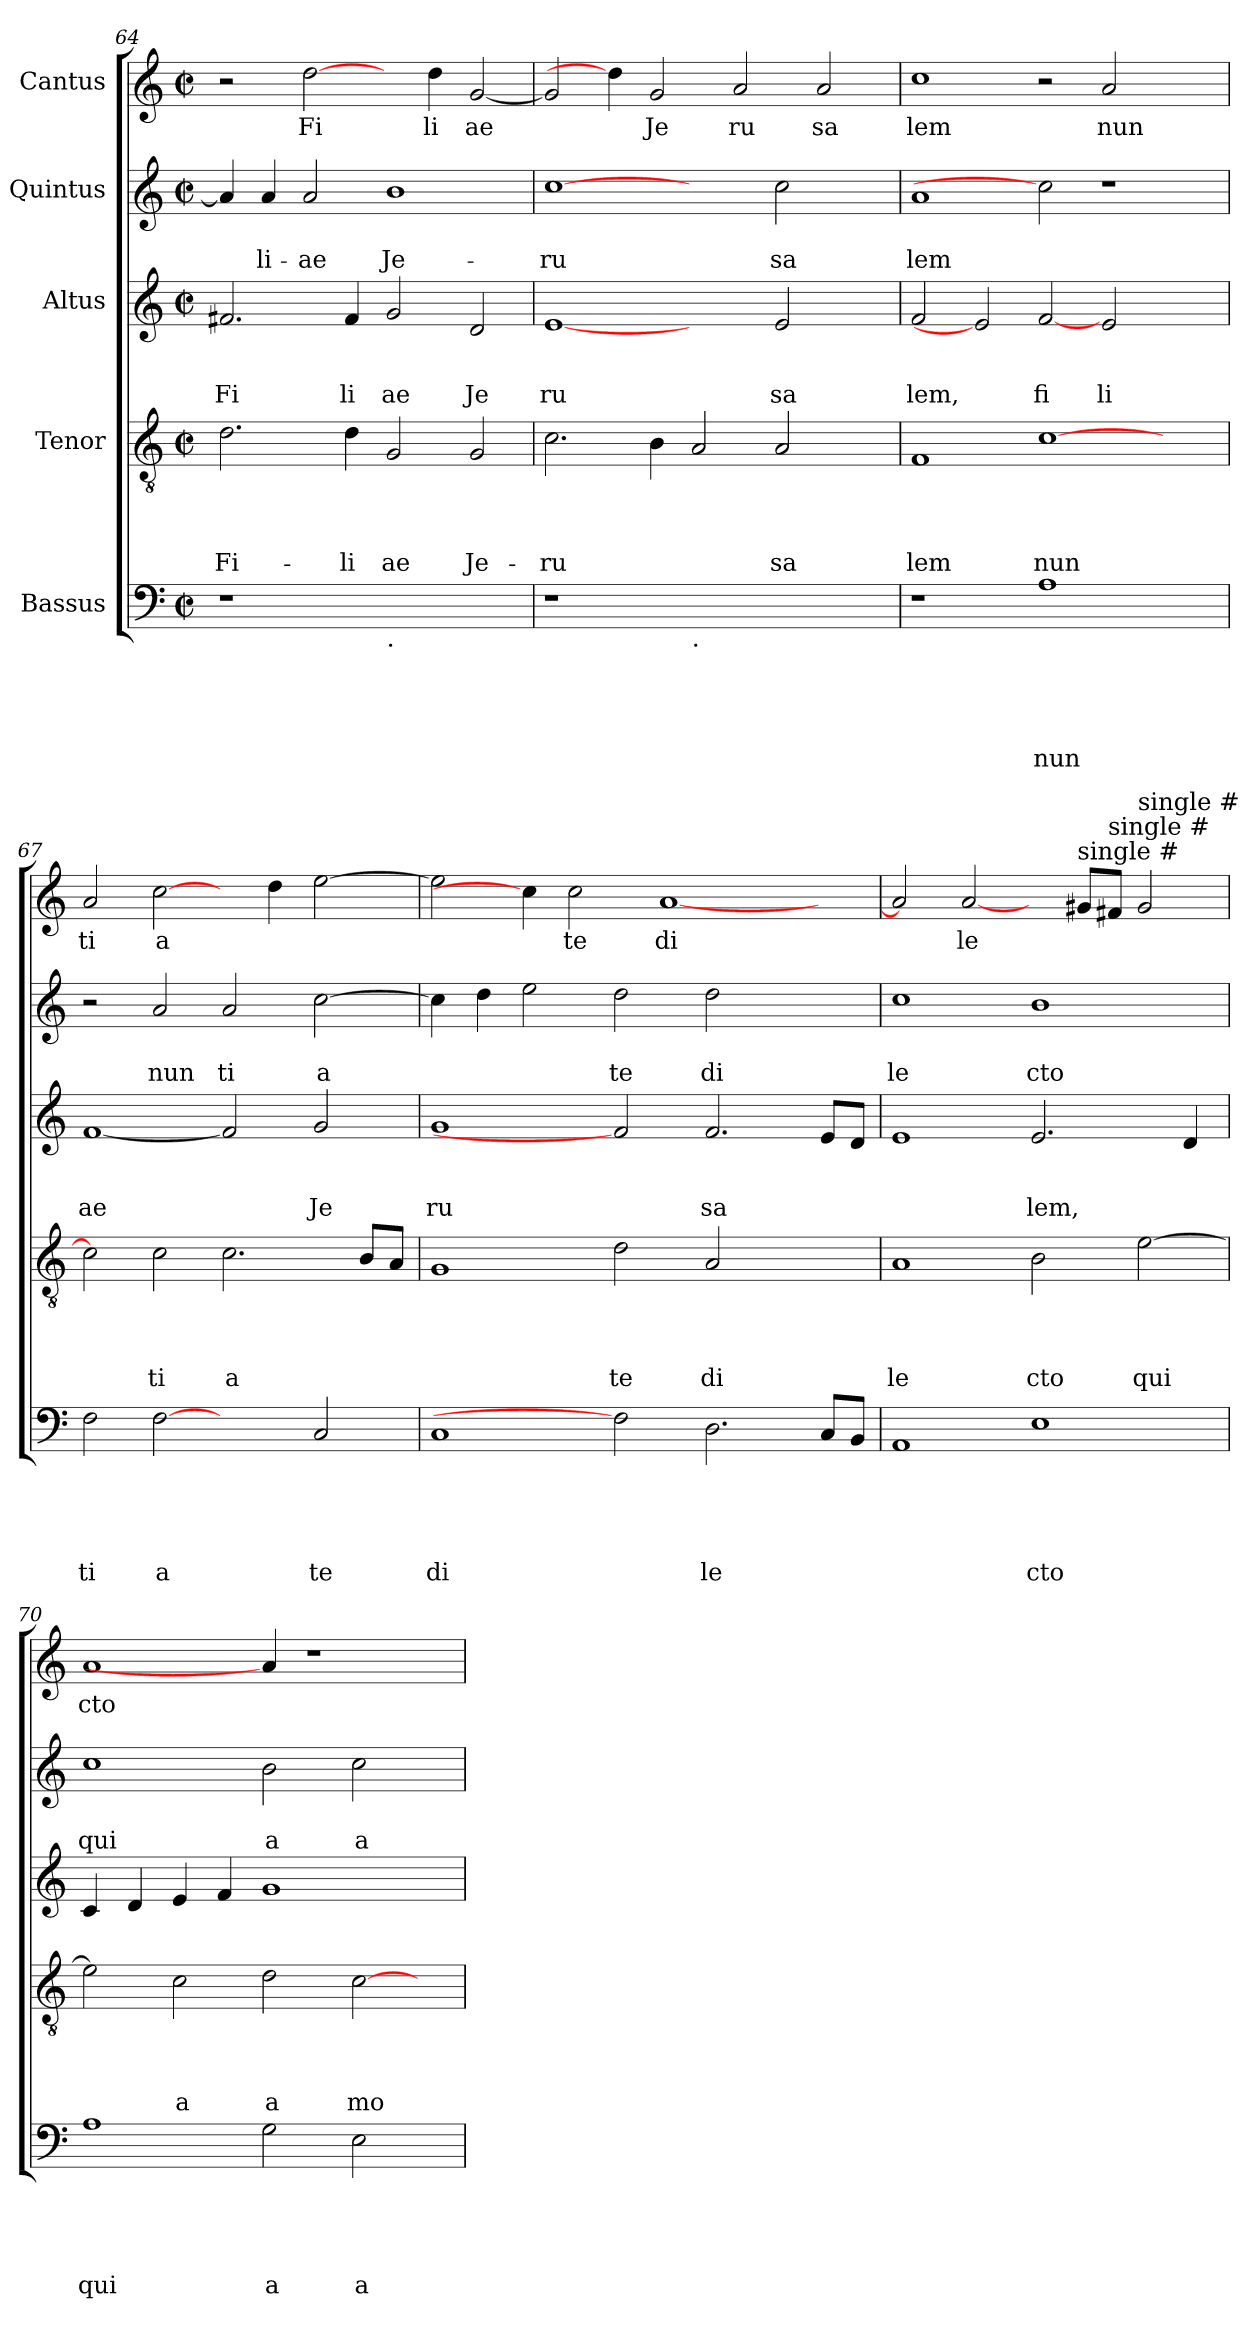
**kern	**text	**text	**text	**text	**text	**kern	**text	**text	**text	**text	**kern	**text	**text	**text	**kern	**text	**text	**kern	**text
*part5	*part5	*part5	*part5	*part5	*part5	*part4	*part4	*part4	*part4	*part4	*part3	*part3	*part3	*part3	*part2	*part2	*part2	*part1	*part1
*staff5	*staff5	*staff5	*staff5	*staff5	*staff5	*staff4	*staff4	*staff4	*staff4	*staff4	*staff3	*staff3	*staff3	*staff3	*staff2	*staff2	*staff2	*staff1	*staff1
*I"Bassus	*	*	*	*	*	*I"Tenor	*	*	*	*	*I"Altus	*	*	*	*I"Quintus	*	*	*I"Cantus	*
*clefF4	*	*	*	*	*	*clefGv2	*	*	*	*	*clefG2	*	*	*	*clefG2	*	*	*clefG2	*
*k[]	*	*	*	*	*	*k[]	*	*	*	*	*k[]	*	*	*	*k[]	*	*	*k[]	*
*C:	*	*	*	*	*	*C:	*	*	*	*	*C:	*	*	*	*C:	*	*	*C:	*
*M2/2	*	*	*	*	*	*M2/2	*	*	*	*	*M2/2	*	*	*	*M2/2	*	*	*M2/2	*
*met(c|)	*	*	*	*	*	*met(c|)	*	*	*	*	*met(c|)	*	*	*	*met(c|)	*	*	*met(c|)	*
=64	=64	=64	=64	=64	=64	=64	=64	=64	=64	=64	=64	=64	=64	=64	=64	=64	=64	=64	=64
!	!	!	!	!	!	!	!	!	!	!LO:LY:b	!	!	!	!LO:LY:b	!	!	!	!	!
1r	.	.	.	.	.	2.d\	.	.	.	Fi-	2.f#X/	.	.	Fi	4a/]	.	.	2r	.
!	!	!	!	!	!	!	!	!	!	!	!	!	!	!	!	!	!LO:LY:b	!	!
.	.	.	.	.	.	.	.	.	.	.	.	.	.	.	4a/	.	-li-	.	.
!	!	!	!	!	!	!	!	!	!	!	!	!	!	!	!	!	!LO:LY:b	!	!LO:LY:b
.	.	.	.	.	.	.	.	.	.	.	.	.	.	.	2a/	.	-ae	[2dd\	Fi
!	!	!	!	!	!	!	!	!	!	!LO:LY:b	!	!	!	!LO:LY:b	!	!	!	!	!
.	.	.	.	.	.	4d\	.	.	.	-li	4f#/	.	.	li	.	.	.	.	.
!LO:TX:b:t=.	!	!	!	!	!	!	!	!	!	!	!	!	!	!	!	!	!	!	!
!	!	!	!	!	!	!	!	!	!	!LO:LY:b	!	!	!	!LO:LY:b	!	!	!LO:LY:b	!	!
1ryy	.	.	.	.	.	2G/	.	.	.	ae	2g/	.	.	ae	1b	.	Je-	4ryy	.
!	!	!	!	!	!	!	!	!	!	!	!	!	!	!	!	!	!	!	!LO:LY:b
.	.	.	.	.	.	.	.	.	.	.	.	.	.	.	.	.	.	4dd\	li
!	!	!	!	!	!	!	!	!	!	!LO:LY:b	!	!	!	!LO:LY:b	!	!	!	!	!LO:LY:b
.	.	.	.	.	.	2G/	.	.	.	Je-	2d/	.	.	Je	.	.	.	[<2g/	ae
!!LO:LB:g=z
=65	=65	=65	=65	=65	=65	=65	=65	=65	=65	=65	=65	=65	=65	=65	=65	=65	=65	=65	=65
!	!	!	!	!	!	!	!	!	!	!LO:LY:b	!	!	!	!LO:LY:b	!	!	!LO:LY:b	!	!
1r	.	.	.	.	.	2.c\	.	.	.	-ru	[1e	.	.	ru	[1cc	.	-ru	2g/]	.
.	.	.	.	.	.	.	.	.	.	.	.	.	.	.	.	.	.	4dd\]	.
!	!	!	!	!	!	!	!	!	!	!	!	!	!	!	!	!	!	!	!LO:LY:b
.	.	.	.	.	.	4B\	.	.	.	.	.	.	.	.	.	.	.	2g/	Je
!LO:TX:b:t=.	!	!	!	!	!	!	!	!	!	!	!	!	!	!	!	!	!	!	!
1ryy	.	.	.	.	.	2A/	.	.	.	.	2ryy	.	.	.	2ryy	.	.	.	.
!	!	!	!	!	!	!	!	!	!	!	!	!	!	!	!	!	!	!	!LO:LY:b
.	.	.	.	.	.	.	.	.	.	.	.	.	.	.	.	.	.	2a/	ru
!	!	!	!	!	!	!	!	!	!	!LO:LY:b	!	!	!	!LO:LY:b	!	!	!LO:LY:b	!	!
.	.	.	.	.	.	2A/	.	.	.	sa	2e/	.	.	sa	2cc\	.	sa	.	.
!	!	!	!	!	!	!	!	!	!	!	!	!	!	!	!	!	!	!	!LO:LY:b
.	.	.	.	.	.	.	.	.	.	.	.	.	.	.	.	.	.	2a/	sa
4ryy	.	.	.	.	.	4ryy	.	.	.	.	4ryy	.	.	.	4ryy	.	.	.	.
=66	=66	=66	=66	=66	=66	=66	=66	=66	=66	=66	=66	=66	=66	=66	=66	=66	=66	=66	=66
!	!	!	!	!	!	!	!	!	!	!LO:LY:b	!	!	!	!LO:LY:b	!	!	!LO:LY:b	!	!LO:LY:b
1r	.	.	.	.	.	1F	.	.	.	lem	2f/	.	.	lem,	1a	.	lem	1cc	lem
.	.	.	.	.	.	.	.	.	.	.	2e]	.	.	.	.	.	.	.	.
!	!	!	!	!	!LO:LY:b	!	!	!	!	!LO:LY:b	!	!	!	!LO:LY:b	!	!	!	!	!
1A	.	.	.	.	nun	[>1c	.	.	.	nun	[2f	.	.	fi	2cc]	.	.	2r	.
!	!	!	!	!	!	!	!	!	!	!	!	!	!	!LO:LY:b	!	!	!	!	!LO:LY:b
.	.	.	.	.	.	.	.	.	.	.	2e/	.	.	li	1r	.	.	2a/	nun
2ryy	.	.	.	.	.	2ryy	.	.	.	.	2ryy	.	.	.	.	.	.	2ryy	.
=67	=67	=67	=67	=67	=67	=67	=67	=67	=67	=67	=67	=67	=67	=67	=67	=67	=67	=67	=67
!	!	!	!	!	!LO:LY:b	!	!	!	!	!	!	!	!	!LO:LY:b	!	!	!	!	!LO:LY:b
2F\	.	.	.	.	ti	2c\]	.	.	.	.	[1f	.	.	ae	2r	.	.	2a/	ti
!	!	!	!	!	!LO:LY:b	!	!	!	!	!LO:LY:b	!	!	!	!	!	!	!LO:LY:b	!	!LO:LY:b
[2F	.	.	.	.	a	2c\	.	.	.	ti	.	.	.	.	2a/	.	nun	[2cc\	a
!	!	!	!	!	!	!	!	!	!	!LO:LY:b	!	!	!	!	!	!	!LO:LY:b	!	!
2ryy	.	.	.	.	.	2.c\	.	.	.	a	2f]	.	.	.	2a/	.	ti	4ryy	.
.	.	.	.	.	.	.	.	.	.	.	.	.	.	.	.	.	.	4dd\	.
!	!	!	!	!	!LO:LY:b	!	!	!	!	!	!	!	!	!LO:LY:b	!	!	!LO:LY:b	!	!
2C/	.	.	.	.	te	.	.	.	.	.	2g/	.	.	Je	[>2cc\	.	a	[>2ee\	.
.	.	.	.	.	.	8B/L	.	.	.	.	.	.	.	.	.	.	.	.	.
.	.	.	.	.	.	8A/J	.	.	.	.	.	.	.	.	.	.	.	.	.
=68	=68	=68	=68	=68	=68	=68	=68	=68	=68	=68	=68	=68	=68	=68	=68	=68	=68	=68	=68
!	!	!	!	!	!LO:LY:b	!	!	!	!	!	!	!	!	!LO:LY:b	!	!	!	!	!
1C	.	.	.	.	di	1G	.	.	.	.	1g	.	.	ru	4cc\]	.	.	2ee\]	.
.	.	.	.	.	.	.	.	.	.	.	.	.	.	.	4dd\	.	.	.	.
.	.	.	.	.	.	.	.	.	.	.	.	.	.	.	2ee\	.	.	4cc\]	.
!	!	!	!	!	!	!	!	!	!	!	!	!	!	!	!	!	!	!	!LO:LY:b
.	.	.	.	.	.	.	.	.	.	.	.	.	.	.	.	.	.	2cc\	te
!	!	!	!	!	!	!	!	!	!	!LO:LY:b	!	!	!	!	!	!	!LO:LY:b	!	!
2F]	.	.	.	.	.	2d\	.	.	.	te	2f]	.	.	.	2dd\	.	te	.	.
!	!	!	!	!	!	!	!	!	!	!	!	!	!	!	!	!	!	!	!LO:LY:b
.	.	.	.	.	.	.	.	.	.	.	.	.	.	.	.	.	.	[<1a	di
!	!	!	!	!	!LO:LY:b	!	!	!	!	!LO:LY:b	!	!	!	!LO:LY:b	!	!	!LO:LY:b	!	!
2.D\	.	.	.	.	le	2A/	.	.	.	di	2.f/	.	.	sa	2dd\	.	di	.	.
.	.	.	.	.	.	2ryy	.	.	.	.	.	.	.	.	2ryy	.	.	.	.
8C/L	.	.	.	.	.	.	.	.	.	.	8e/L	.	.	.	.	.	.	4ryy	.
8BB/J	.	.	.	.	.	.	.	.	.	.	8d/J	.	.	.	.	.	.	.	.
=69	=69	=69	=69	=69	=69	=69	=69	=69	=69	=69	=69	=69	=69	=69	=69	=69	=69	=69	=69
!	!	!	!	!	!	!	!	!	!	!LO:LY:b	!	!	!	!	!	!	!LO:LY:b	!	!
1AA	.	.	.	.	.	1A	.	.	.	le	1e	.	.	.	1cc	.	le	2a/]	.
!	!	!	!	!	!	!	!	!	!	!	!	!	!	!	!	!	!	!	!LO:LY:b
.	.	.	.	.	.	.	.	.	.	.	.	.	.	.	.	.	.	[2a/	le
!	!	!	!	!	!LO:LY:b	!	!	!	!	!LO:LY:b	!	!	!	!LO:LY:b	!	!	!LO:LY:b	!	!
1E	.	.	.	.	cto	2B\	.	.	.	cto	2.e/	.	.	lem,	1b	.	cto	4ryy	.
!	!	!	!	!	!	!	!	!	!	!	!	!	!	!	!	!	!	!LO:TX:a:t=single #	!
.	.	.	.	.	.	.	.	.	.	.	.	.	.	.	.	.	.	8g#/L	.
!	!	!	!	!	!	!	!	!	!	!	!	!	!	!	!	!	!	!LO:TX:a:t=single #	!
.	.	.	.	.	.	.	.	.	.	.	.	.	.	.	.	.	.	8f#/J	.
!	!	!	!	!	!	!	!	!	!	!	!	!	!	!	!	!	!	!LO:TX:a:t=single #	!
!	!	!	!	!	!	!	!	!	!	!LO:LY:b	!	!	!	!	!	!	!	!	!
.	.	.	.	.	.	[>2e\	.	.	.	qui	.	.	.	.	.	.	.	2g#/	.
.	.	.	.	.	.	.	.	.	.	.	4d/	.	.	.	.	.	.	.	.
=70	=70	=70	=70	=70	=70	=70	=70	=70	=70	=70	=70	=70	=70	=70	=70	=70	=70	=70	=70
!	!	!	!	!	!LO:LY:b	!	!	!	!	!	!	!	!	!	!	!	!LO:LY:b	!	!LO:LY:b
1A	.	.	.	.	qui	2e\]	.	.	.	.	4c/	.	.	.	1cc	.	qui	1a	cto
.	.	.	.	.	.	.	.	.	.	.	4d/	.	.	.	.	.	.	.	.
!	!	!	!	!	!	!	!	!	!	!LO:LY:b	!	!	!	!	!	!	!	!	!
.	.	.	.	.	.	2c\	.	.	.	a	4e/	.	.	.	.	.	.	.	.
.	.	.	.	.	.	.	.	.	.	.	4f/	.	.	.	.	.	.	.	.
!	!	!	!	!	!LO:LY:b	!	!	!	!	!LO:LY:b	!	!	!	!	!	!	!LO:LY:b	!	!
2G\	.	.	.	.	a	2d\	.	.	.	a	1g	.	.	.	2b\	.	a	4a/]	.
.	.	.	.	.	.	.	.	.	.	.	.	.	.	.	.	.	.	1r	.
!	!	!	!	!	!LO:LY:b	!	!	!	!	!LO:LY:b	!	!	!	!	!	!	!LO:LY:b	!	!
2E\	.	.	.	.	a	[>2c\	.	.	.	mo	.	.	.	.	2cc\	.	a	.	.
4ryy	.	.	.	.	.	4ryy	.	.	.	.	4ryy	.	.	.	4ryy	.	.	.	.
=	=	=	=	=	=	=	=	=	=	=	=	=	=	=	=	=	=	=	=
*-	*-	*-	*-	*-	*-	*-	*-	*-	*-	*-	*-	*-	*-	*-	*-	*-	*-	*-	*-
